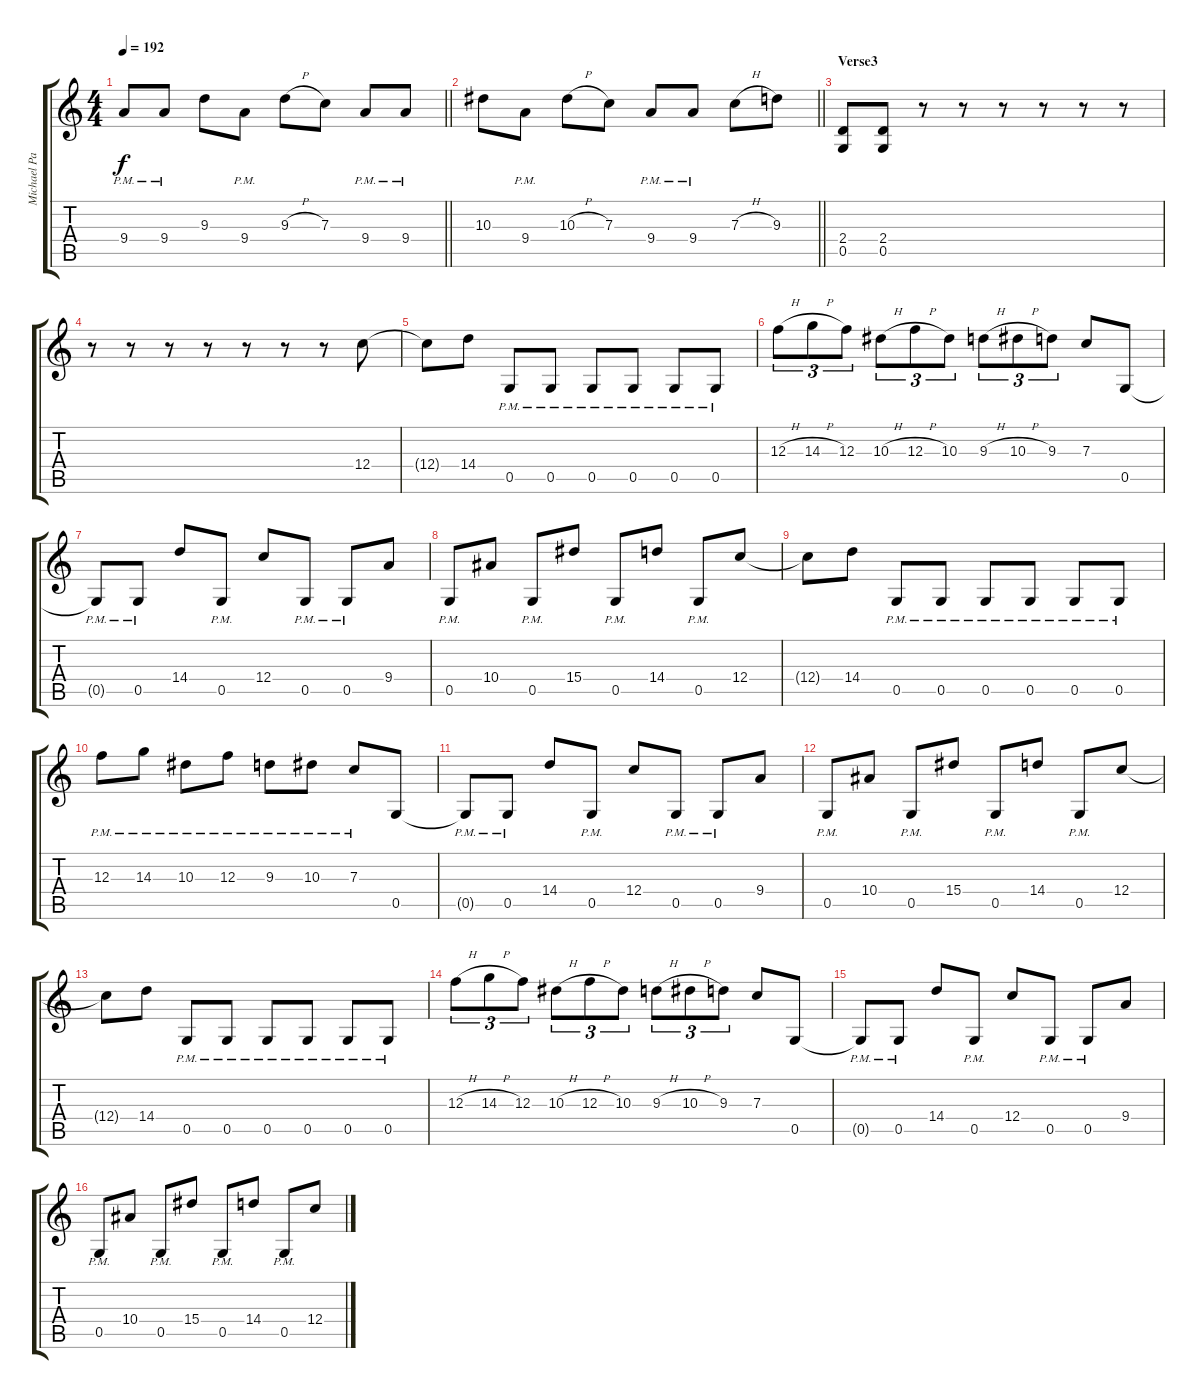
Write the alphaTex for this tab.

\track ("Michael Padget" "Michael Pa") {instrument distortionguitar}
\staff {score tabs}
\tuning (D4 A3 F3 C3 G2 C2) {hide}
\ts (4 4)
\tempo 192
\clef g2
\barLineRight lightlight
\ks c
9.4{pm}.8{dy f} 9.4{pm}.8 9.3.8 9.4{pm}.8 9.3{h}.8 7.3.8 9.4{pm}.8 9.4{pm}.8 |
\barLineRight lightlight
10.3.8 9.4{pm}.8 10.3{h}.8 7.3.8 9.4{pm}.8 9.4{pm}.8 7.3{h}.8 9.3.8 |
\section ("" "Verse3")
(2.4 0.5).8 (2.4 0.5).8 r.8 r.8 r.8 r.8 r.8 r.8 |
r.8 r.8 r.8 r.8 r.8 r.8 r.8 12.4.8 |
12.4{t}.8 14.4.8 0.5{pm}.8 0.5{pm}.8 0.5{pm}.8 0.5{pm}.8 0.5{pm}.8 0.5{pm}.8 |
12.3{h}.8{tu (3 2)} 14.3{h}.8{tu (3 2)} 12.3.8{tu (3 2)} 10.3{h}.8{tu (3 2)} 12.3{h}.8{tu (3 2)} 10.3.8{tu (3 2)} 9.3{h}.8{tu (3 2)} 10.3{h}.8{tu (3 2)} 9.3.8{tu (3 2)} 7.3.8 0.5.8 |
0.5{pm t}.8 0.5{pm}.8 14.4.8 0.5{pm}.8 12.4.8 0.5{pm}.8 0.5{pm}.8 9.4.8 |
0.5{pm}.8 10.4.8 0.5{pm}.8 15.4.8 0.5{pm}.8 14.4.8 0.5{pm}.8 12.4.8 |
12.4{t}.8 14.4.8 0.5{pm}.8 0.5{pm}.8 0.5{pm}.8 0.5{pm}.8 0.5{pm}.8 0.5{pm}.8 |
12.3{pm}.8 14.3{pm}.8 10.3{pm}.8 12.3{pm}.8 9.3{pm}.8 10.3{pm}.8 7.3{pm}.8 0.5.8 |
0.5{pm t}.8 0.5{pm}.8 14.4.8 0.5{pm}.8 12.4.8 0.5{pm}.8 0.5{pm}.8 9.4.8 |
0.5{pm}.8 10.4.8 0.5{pm}.8 15.4.8 0.5{pm}.8 14.4.8 0.5{pm}.8 12.4.8 |
12.4{t}.8 14.4.8 0.5{pm}.8 0.5{pm}.8 0.5{pm}.8 0.5{pm}.8 0.5{pm}.8 0.5{pm}.8 |
12.3{h}.8{tu (3 2)} 14.3{h}.8{tu (3 2)} 12.3.8{tu (3 2)} 10.3{h}.8{tu (3 2)} 12.3{h}.8{tu (3 2)} 10.3.8{tu (3 2)} 9.3{h}.8{tu (3 2)} 10.3{h}.8{tu (3 2)} 9.3.8{tu (3 2)} 7.3.8 0.5.8 |
0.5{pm t}.8 0.5{pm}.8 14.4.8 0.5{pm}.8 12.4.8 0.5{pm}.8 0.5{pm}.8 9.4.8 |
0.5{pm}.8 10.4.8 0.5{pm}.8 15.4.8 0.5{pm}.8 14.4.8 0.5{pm}.8 12.4.8
